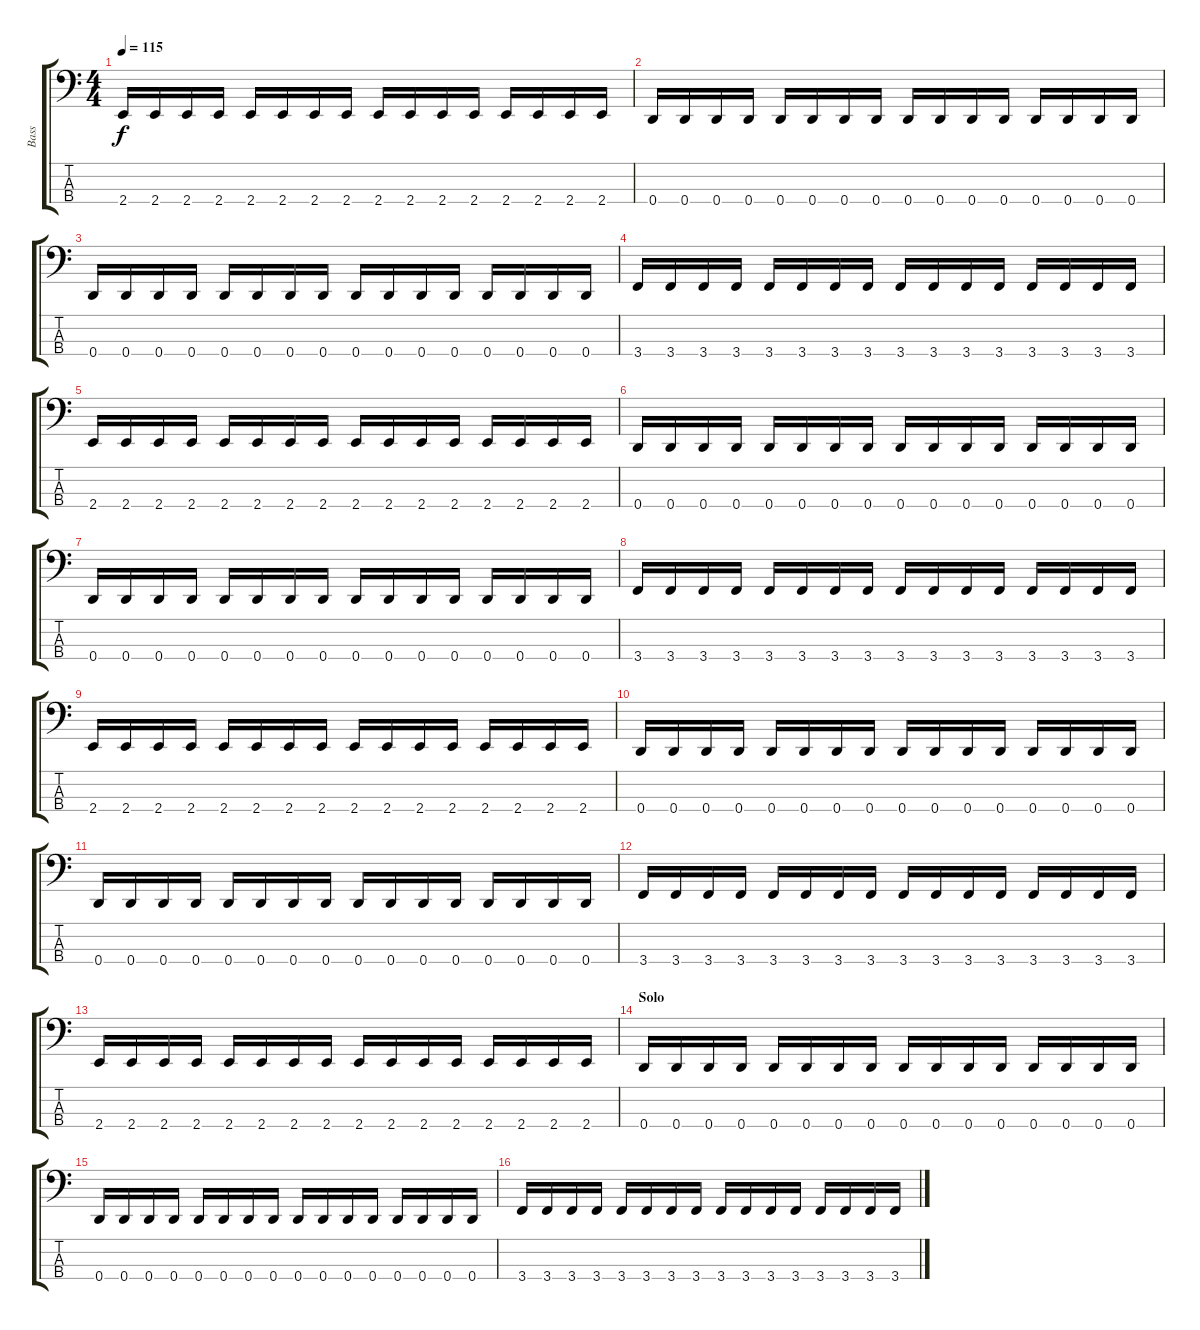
\track ("Bass" "Bass") {instrument electricbassfinger}
\staff {score tabs}
\tuning (G2 D2 A1 D1) {hide}
\ts (4 4)
\tempo 115
\clef f4
\ks c
2.4.16{dy f} 2.4.16 2.4.16 2.4.16 2.4.16 2.4.16 2.4.16 2.4.16 2.4.16 2.4.16 2.4.16 2.4.16 2.4.16 2.4.16 2.4.16 2.4.16 |
0.4.16 0.4.16 0.4.16 0.4.16 0.4.16 0.4.16 0.4.16 0.4.16 0.4.16 0.4.16 0.4.16 0.4.16 0.4.16 0.4.16 0.4.16 0.4.16 |
0.4.16 0.4.16 0.4.16 0.4.16 0.4.16 0.4.16 0.4.16 0.4.16 0.4.16 0.4.16 0.4.16 0.4.16 0.4.16 0.4.16 0.4.16 0.4.16 |
3.4.16 3.4.16 3.4.16 3.4.16 3.4.16 3.4.16 3.4.16 3.4.16 3.4.16 3.4.16 3.4.16 3.4.16 3.4.16 3.4.16 3.4.16 3.4.16 |
2.4.16 2.4.16 2.4.16 2.4.16 2.4.16 2.4.16 2.4.16 2.4.16 2.4.16 2.4.16 2.4.16 2.4.16 2.4.16 2.4.16 2.4.16 2.4.16 |
0.4.16 0.4.16 0.4.16 0.4.16 0.4.16 0.4.16 0.4.16 0.4.16 0.4.16 0.4.16 0.4.16 0.4.16 0.4.16 0.4.16 0.4.16 0.4.16 |
0.4.16 0.4.16 0.4.16 0.4.16 0.4.16 0.4.16 0.4.16 0.4.16 0.4.16 0.4.16 0.4.16 0.4.16 0.4.16 0.4.16 0.4.16 0.4.16 |
3.4.16 3.4.16 3.4.16 3.4.16 3.4.16 3.4.16 3.4.16 3.4.16 3.4.16 3.4.16 3.4.16 3.4.16 3.4.16 3.4.16 3.4.16 3.4.16 |
2.4.16 2.4.16 2.4.16 2.4.16 2.4.16 2.4.16 2.4.16 2.4.16 2.4.16 2.4.16 2.4.16 2.4.16 2.4.16 2.4.16 2.4.16 2.4.16 |
0.4.16 0.4.16 0.4.16 0.4.16 0.4.16 0.4.16 0.4.16 0.4.16 0.4.16 0.4.16 0.4.16 0.4.16 0.4.16 0.4.16 0.4.16 0.4.16 |
0.4.16 0.4.16 0.4.16 0.4.16 0.4.16 0.4.16 0.4.16 0.4.16 0.4.16 0.4.16 0.4.16 0.4.16 0.4.16 0.4.16 0.4.16 0.4.16 |
3.4.16 3.4.16 3.4.16 3.4.16 3.4.16 3.4.16 3.4.16 3.4.16 3.4.16 3.4.16 3.4.16 3.4.16 3.4.16 3.4.16 3.4.16 3.4.16 |
2.4.16 2.4.16 2.4.16 2.4.16 2.4.16 2.4.16 2.4.16 2.4.16 2.4.16 2.4.16 2.4.16 2.4.16 2.4.16 2.4.16 2.4.16 2.4.16 |
\section ("" "Solo")
0.4.16 0.4.16 0.4.16 0.4.16 0.4.16 0.4.16 0.4.16 0.4.16 0.4.16 0.4.16 0.4.16 0.4.16 0.4.16 0.4.16 0.4.16 0.4.16 |
0.4.16 0.4.16 0.4.16 0.4.16 0.4.16 0.4.16 0.4.16 0.4.16 0.4.16 0.4.16 0.4.16 0.4.16 0.4.16 0.4.16 0.4.16 0.4.16 |
3.4.16 3.4.16 3.4.16 3.4.16 3.4.16 3.4.16 3.4.16 3.4.16 3.4.16 3.4.16 3.4.16 3.4.16 3.4.16 3.4.16 3.4.16 3.4.16
